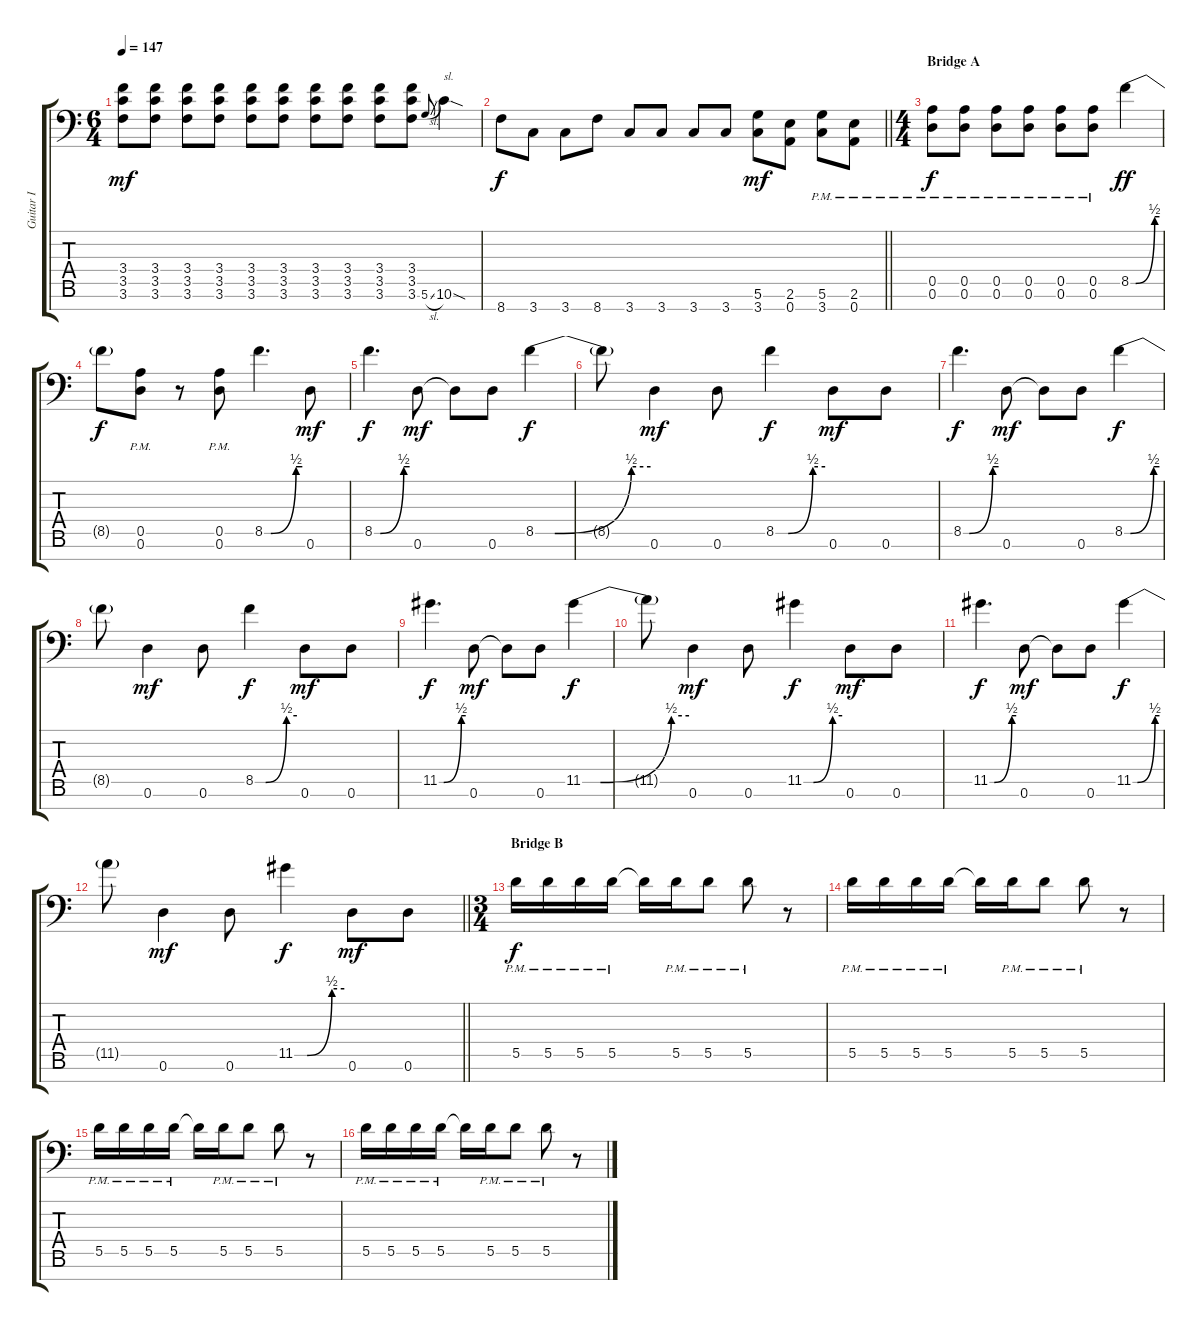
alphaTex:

\track ("Guitar I" "Guitar I") {instrument distortionguitar}
\staff {score tabs}
\tuning (E4 B3 G3 D3 A2 D2 A1) {hide}
\ts (6 4)
\tempo 147
\clef f4
\ks c
(3.4 3.5 3.6).8{dy mf} (3.4 3.5 3.6).8 (3.4 3.5 3.6).8 (3.4 3.5 3.6).8 (3.4 3.5 3.6).8 (3.4 3.5 3.6).8 (3.4 3.5 3.6).8 (3.4 3.5 3.6).8 (3.4 3.5 3.6).8 (3.4 3.5 3.6).8 5.6{sl}.8{gr onbeat} 10.6{sod}.4{txt "sl."} |
\barLineRight lightlight
8.7.8{dy f} 3.7.8 3.7.8 8.7.8 3.7.8 3.7.8 3.7.8 3.7.8 (5.6 3.7).8{dy mf} (2.6 0.7).8 (5.6{pm} 3.7{pm}).8 (2.6{pm} 0.7{pm}).8 |
\ts (4 4)
\section ("" "Bridge A")
(0.5{pm} 0.6{pm}).8{dy f} (0.5{pm} 0.6{pm}).8 (0.5{pm} 0.6{pm}).8 (0.5{pm} 0.6{pm}).8 (0.5{pm} 0.6{pm}).8 (0.5{pm} 0.6{pm}).8 8.5{be (custom 0 0 10 0 50 2 60 2)}.4{dy ff} |
8.5{t}.8{dy f} (0.5{pm} 0.6{pm}).8 r.8 (0.5{pm} 0.6{pm}).8 8.5{be (custom 0 0 10 0 50 2 60 2)}.4{d} 0.6.8{dy mf} |
8.5{be (custom 0 0 10 0 50 2 60 2)}.4{d dy f} 0.6.8{dy mf} 0.6{t}.8 0.6.8 8.5{be (custom 0 0 10 0 50 2 60 2)}.4{dy f} |
8.5{t}.8 0.6.4{dy mf} 0.6.8 8.5{be (custom 0 0 15 0 45 2 60 2)}.4{dy f} 0.6.8{dy mf} 0.6.8 |
8.5{be (custom 0 0 10 0 50 2 60 2)}.4{d dy f} 0.6.8{dy mf} 0.6{t}.8 0.6.8 8.5{be (custom 0 0 10 0 50 2 60 2)}.4{dy f} |
8.5{t}.8 0.6.4{dy mf} 0.6.8 8.5{be (custom 0 0 15 0 45 2 60 2)}.4{dy f} 0.6.8{dy mf} 0.6.8 |
11.5{be (custom 0 0 10 0 50 2 60 2)}.4{d dy f} 0.6.8{dy mf} 0.6{t}.8 0.6.8 11.5{be (custom 0 0 10 0 50 2 60 2)}.4{dy f} |
11.5{t}.8 0.6.4{dy mf} 0.6.8 11.5{be (custom 0 0 15 0 45 2 60 2)}.4{dy f} 0.6.8{dy mf} 0.6.8 |
11.5{be (custom 0 0 10 0 50 2 60 2)}.4{d dy f} 0.6.8{dy mf} 0.6{t}.8 0.6.8 11.5{be (custom 0 0 10 0 50 2 60 2)}.4{dy f} |
\barLineRight lightlight
11.5{t}.8 0.6.4{dy mf} 0.6.8 11.5{be (custom 0 0 15 0 45 2 60 2)}.4{dy f} 0.6.8{dy mf} 0.6.8 |
\ts (3 4)
\section ("" "Bridge B")
5.5{pm}.16{dy f} 5.5{pm}.16 5.5{pm}.16 5.5{pm}.16 5.5{t}.16 5.5{pm}.16 5.5{pm}.8 5.5{pm}.8 r.8 |
5.5{pm}.16 5.5{pm}.16 5.5{pm}.16 5.5{pm}.16 5.5{t}.16 5.5{pm}.16 5.5{pm}.8 5.5{pm}.8 r.8 |
5.5{pm}.16 5.5{pm}.16 5.5{pm}.16 5.5{pm}.16 5.5{t}.16 5.5{pm}.16 5.5{pm}.8 5.5{pm}.8 r.8 |
5.5{pm}.16 5.5{pm}.16 5.5{pm}.16 5.5{pm}.16 5.5{t}.16 5.5{pm}.16 5.5{pm}.8 5.5{pm}.8 r.8
